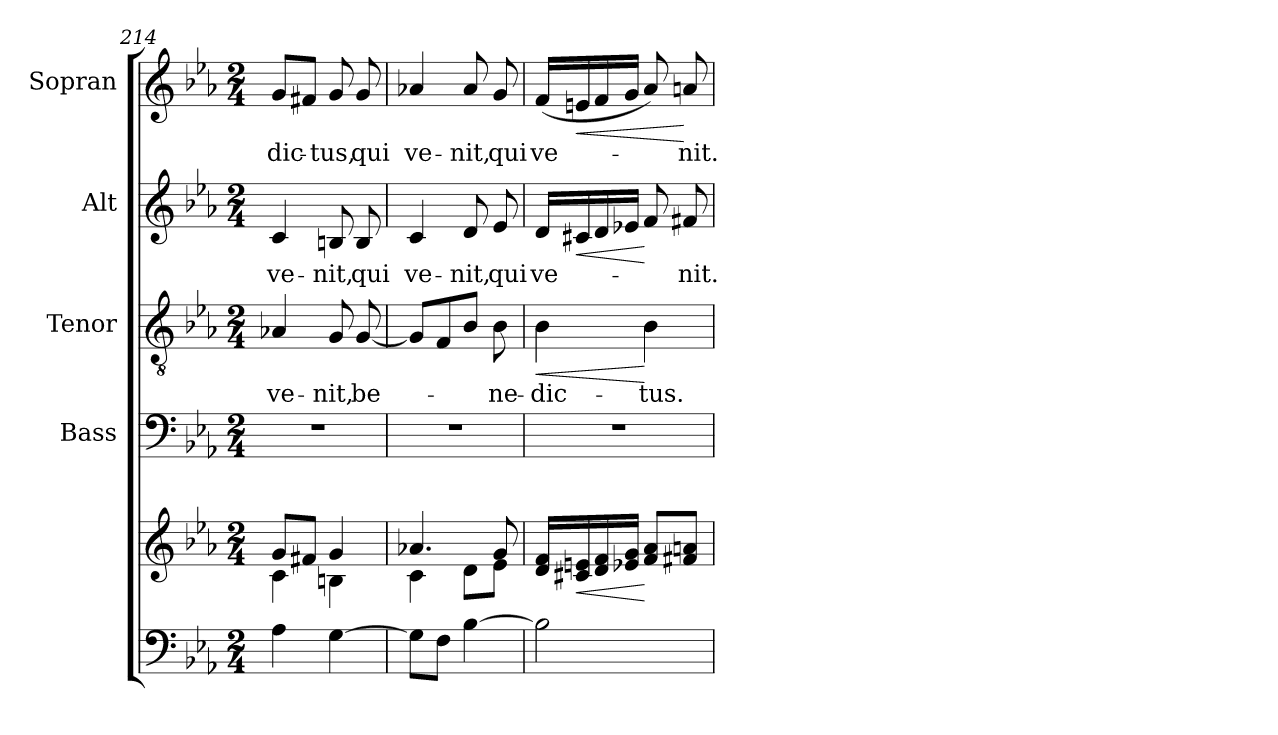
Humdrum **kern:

**kern	**kern	**dynam	**kern	**kern	**text	**dynam	**kern	**text	**dynam	**kern	**text	**dynam
*part5	*part5	*part5	*part4	*part3	*part3	*part3	*part2	*part2	*part2	*part1	*part1	*part1
*staff6	*staff5	*staff5/6	*staff4	*staff3	*staff3	*staff3	*staff2	*staff2	*staff2	*staff1	*staff1	*staff1
*	*	*	*I"Bass	*I"Tenor	*	*	*I"Alt	*	*	*I"Sopran	*	*
*	*	*	*I'B.	*I'T.	*	*	*I'A.	*	*	*I'S.	*	*
!!LO:PB:g=z
*clefF4	*clefG2	*	*clefF4	*clefGv2	*	*	*clefG2	*	*	*clefG2	*	*
*k[b-e-a-]	*k[b-e-a-]	*	*k[b-e-a-]	*k[b-e-a-]	*	*	*k[b-e-a-]	*	*	*k[b-e-a-]	*	*
*E-:	*E-:	*	*E-:	*E-:	*	*	*E-:	*	*	*E-:	*	*
*M2/4	*M2/4	*	*M2/4	*M2/4	*	*	*M2/4	*	*	*M2/4	*	*
=214	=214	=214	=214	=214	=214	=214	=214	=214	=214	=214	=214	=214
*	*^	*	*	*	*	*	*	*	*	*	*	*
!	!	!	!	!	!	!LO:LY:b	!	!	!LO:LY:b	!	!	!LO:LY:b	!
4A-\	8g/L	4c\	.	2r	4A-X/	ve-	.	4c/	ve-	.	8g/L	-dic-	.
.	8f#X/J	.	.	.	.	.	.	.	.	.	8f#X/J	.	.
!	!	!	!	!	!	!LO:LY:b	!	!	!LO:LY:b	!	!	!LO:LY:b	!
[4G\	4g/	4Bn\	.	.	8G/	-nit,	.	8Bn/	-nit,	.	8g/	-tus,	.
!	!	!	!	!	!	!LO:LY:b	!	!	!LO:LY:b	!	!	!LO:LY:b	!
.	.	.	.	.	[8G/	be-	.	8B/	qui	.	8g/	qui	.
=215	=215	=215	=215	=215	=215	=215	=215	=215	=215	=215	=215	=215	=215
!	!	!	!	!	!	!	!	!	!LO:LY:b	!	!	!LO:LY:b	!
8G\L]	4.a-X/	4c\	.	2r	8G/L]	.	.	4c/	ve-	.	4a-X/	ve-	.
8F\J	.	.	.	.	8F/	.	.	.	.	.	.	.	.
!	!	!	!	!	!	!	!	!	!LO:LY:b	!	!	!LO:LY:b	!
[4B-\	.	8d\L	.	.	8B-/J	.	.	8d/	-nit,	.	8a-/	-nit,	.
!	!	!	!	!	!	!LO:LY:b	!	!	!LO:LY:b	!	!	!LO:LY:b	!
.	8g/	8e-\J	.	.	8B-\	-ne-	.	8e-/	qui	.	8g/	qui	.
=216	=216	=216	=216	=216	=216	=216	=216	=216	=216	=216	=216	=216	=216
!	!	!	!	!	!	!LO:LY:b	!LO:HP:b	!	!LO:LY:b	!	!	!LO:LY:b	!
*	*v	*v	*	*	*	*	*	*	*	*	*	*	*
2B-\]	16d/ 16f/LL	.	2r	4B-\	-dic-	<	16d/LL	ve-	.	(<16f/LL	ve-	.
!	!	!LO:HP:b	!	!	!	!	!	!	!LO:HP:b	!	!	!LO:HP:b
.	16c#X/ 16en/	<	.	.	.	.	16c#X/	.	<	16en/	.	<
.	16d/ 16f/	.	.	.	.	.	16d/	.	.	16f/	.	.
.	16e-X/ 16g/JJ	.	.	.	.	.	16e-X/JJ	.	.	16g/JJ	.	.
!	!	!	!	!	!LO:LY:b	!	!	!	!	!	!	!
.	8f/ 8a-/L	[	.	4B-\	-tus.	[	8f/	.	[	8a-/)	.	.
!	!	!	!	!	!	!	!	!LO:LY:b	!	!	!LO:LY:b	!
.	8f#X/ 8an/J	.	.	.	.	.	8f#X/	-nit.	.	8an/	-nit.	[
=	=	=	=	=	=	=	=	=	=	=	=	=
*-	*-	*-	*-	*-	*-	*-	*-	*-	*-	*-	*-	*-
